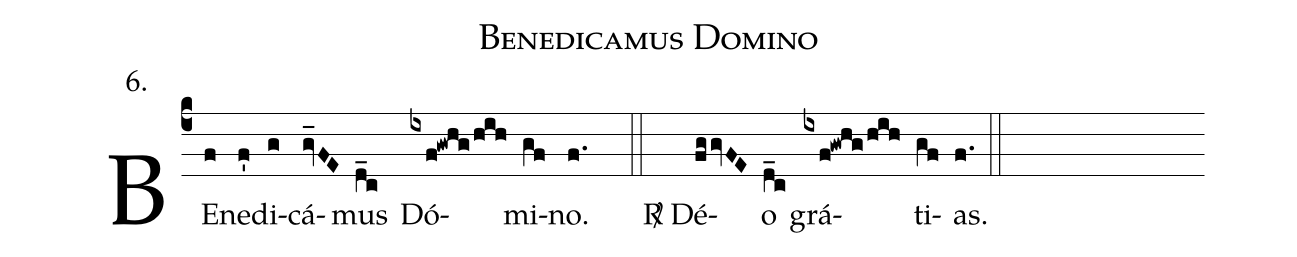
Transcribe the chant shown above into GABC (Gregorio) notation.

name: Benedicamus Domino;
office-part: end;
mode: 6;
annotation: 6.;
def-m1:\ifx\breakbeforeresp\undefined\else;
def-m2:\fi;
%%
% The syntax in this part is called gabc. Please refer to http://home.gna.org/gregorio/gabc/#basis

BE(c4f)ne(f')di(g)cá(gv_FE)mus(d_c) Dó(ixf!gwhg/hih)mi(gf)no.~~~~~~(f.) (::[em1]Z[em2])
<sp>R/</sp>~Dé(fggvFE)o(d_c) grá(ixf!gwhg/hih)ti(gf)as.(f.) (::)
